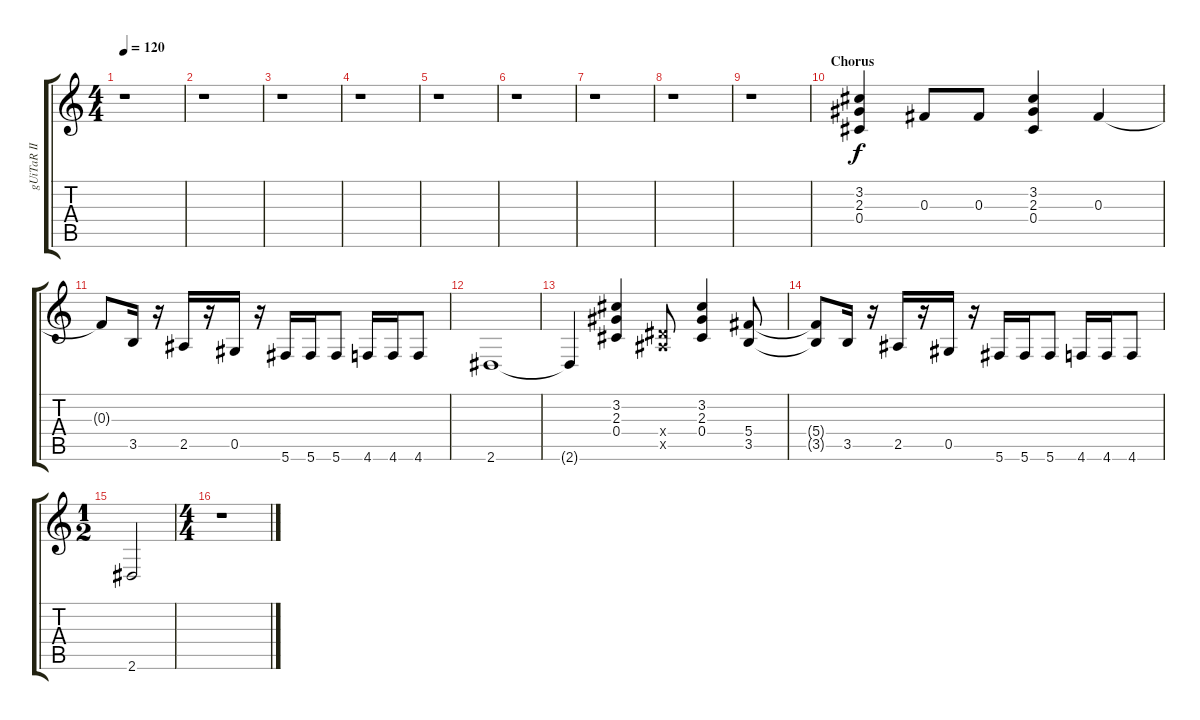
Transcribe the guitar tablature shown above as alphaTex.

\track ("gUiTaR II" "gUiTaR II") {instrument distortionguitar}
\staff {score tabs}
\tuning (Eb4 Bb3 Gb3 Db3 Ab2 Db2) {hide}
\ts (4 4)
\tempo 120
\clef g2
\ks c
r.1{dy f} |
r.1 |
r.1 |
r.1 |
r.1 |
r.1 |
r.1 |
r.1 |
r.1 |
\section ("" "Chorus")
(3.2 2.3 0.4).4 0.3.8 0.3.8 (3.2 2.3 0.4).4 0.3.4 |
0.3{t}.8 3.5.16 r.16 2.5.16 r.16 0.5.16 r.16 5.6.16 5.6.16 5.6.8 4.6.16 4.6.16 4.6.8 |
2.6.1 |
2.6{t}.4 (3.2 2.3 0.4).4 (2.4{x} 2.5{x}).8 (3.2 2.3 0.4).4 (5.4 3.5).8 |
(5.4{t} 3.5{t}).8 3.5.16 r.16 2.5.16 r.16 0.5.16 r.16 5.6.16 5.6.16 5.6.8 4.6.16 4.6.16 4.6.8 |
\ts (1 2)
2.6.2 |
\ts (4 4)
r.1
